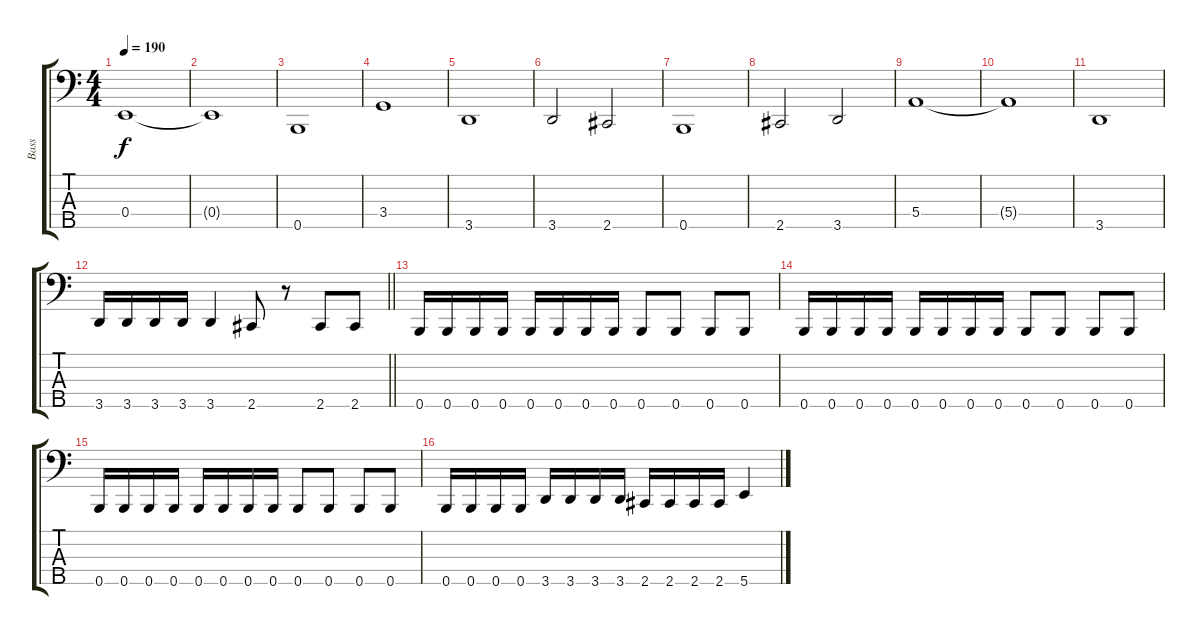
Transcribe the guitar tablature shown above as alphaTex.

\track ("Bass" "Bass") {instrument electricbassfinger}
\staff {score tabs}
\tuning (G2 D2 A1 E1 B0) {hide}
\ts (4 4)
\tempo 190
\clef f4
\ks c
0.4.1{dy f} |
0.4{t}.1 |
0.5.1 |
3.4.1 |
3.5.1 |
3.5.2 2.5.2 |
0.5.1 |
2.5.2 3.5.2 |
5.4.1 |
5.4{t}.1 |
3.5.1 |
\barLineRight lightlight
3.5.16 3.5.16 3.5.16 3.5.16 3.5.4 2.5.8 r.8 2.5.8 2.5.8 |
\section ("" "")
0.5.16 0.5.16 0.5.16 0.5.16 0.5.16 0.5.16 0.5.16 0.5.16 0.5.8 0.5.8 0.5.8 0.5.8 |
0.5.16 0.5.16 0.5.16 0.5.16 0.5.16 0.5.16 0.5.16 0.5.16 0.5.8 0.5.8 0.5.8 0.5.8 |
0.5.16 0.5.16 0.5.16 0.5.16 0.5.16 0.5.16 0.5.16 0.5.16 0.5.8 0.5.8 0.5.8 0.5.8 |
0.5.16 0.5.16 0.5.16 0.5.16 3.5.16 3.5.16 3.5.16 3.5.16 2.5.16 2.5.16 2.5.16 2.5.16 5.5.4
